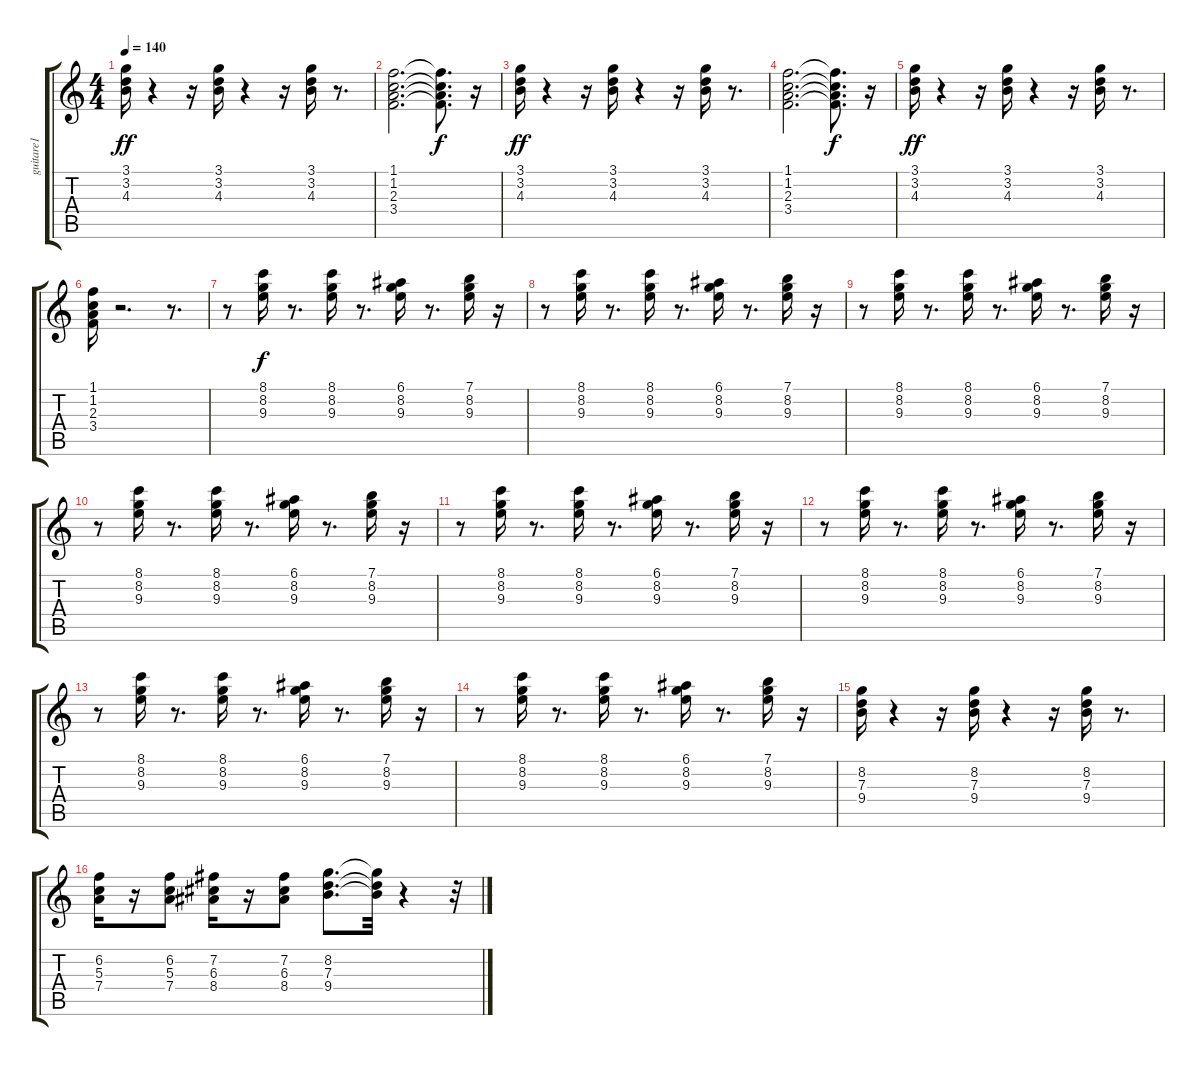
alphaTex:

\track ("guitare1" "guitare1") {instrument electricguitarclean}
\staff {score tabs}
\tuning (E4 B3 G3 D3 A2 E2) {hide}
\ts (4 4)
\tempo 140
\clef g2
\ks c
(3.1 3.2 4.3).16{dy ff} r.4 r.16 (3.1 3.2 4.3).16 r.4 r.16 (3.1 3.2 4.3).16 r.8{d} |
(1.1 1.2 2.3 3.4).2{d} (1.1{t} 1.2{t} 2.3{t} 3.4{t}).8{d dy f} r.16 |
(3.1 3.2 4.3).16{dy ff} r.4 r.16 (3.1 3.2 4.3).16 r.4 r.16 (3.1 3.2 4.3).16 r.8{d} |
(1.1 1.2 2.3 3.4).2{d} (1.1{t} 1.2{t} 2.3{t} 3.4{t}).8{d dy f} r.16 |
(3.1 3.2 4.3).16{dy ff} r.4 r.16 (3.1 3.2 4.3).16 r.4 r.16 (3.1 3.2 4.3).16 r.8{d} |
(1.1 1.2 2.3 3.4).16 r.2{d} r.8{d} |
r.8 (8.1 8.2 9.3).16{dy f} r.8{d} (8.1 8.2 9.3).16 r.8{d} (6.1 8.2 9.3).16 r.8{d} (7.1 8.2 9.3).16 r.16 |
r.8 (8.1 8.2 9.3).16 r.8{d} (8.1 8.2 9.3).16 r.8{d} (6.1 8.2 9.3).16 r.8{d} (7.1 8.2 9.3).16 r.16 |
r.8 (8.1 8.2 9.3).16 r.8{d} (8.1 8.2 9.3).16 r.8{d} (6.1 8.2 9.3).16 r.8{d} (7.1 8.2 9.3).16 r.16 |
r.8 (8.1 8.2 9.3).16 r.8{d} (8.1 8.2 9.3).16 r.8{d} (6.1 8.2 9.3).16 r.8{d} (7.1 8.2 9.3).16 r.16 |
r.8 (8.1 8.2 9.3).16 r.8{d} (8.1 8.2 9.3).16 r.8{d} (6.1 8.2 9.3).16 r.8{d} (7.1 8.2 9.3).16 r.16 |
r.8 (8.1 8.2 9.3).16 r.8{d} (8.1 8.2 9.3).16 r.8{d} (6.1 8.2 9.3).16 r.8{d} (7.1 8.2 9.3).16 r.16 |
r.8 (8.1 8.2 9.3).16 r.8{d} (8.1 8.2 9.3).16 r.8{d} (6.1 8.2 9.3).16 r.8{d} (7.1 8.2 9.3).16 r.16 |
r.8 (8.1 8.2 9.3).16 r.8{d} (8.1 8.2 9.3).16 r.8{d} (6.1 8.2 9.3).16 r.8{d} (7.1 8.2 9.3).16 r.16 |
(8.2 7.3 9.4).16 r.4 r.16 (8.2 7.3 9.4).16 r.4 r.16 (8.2 7.3 9.4).16 r.8{d} |
(6.2 5.3 7.4).16 r.16 (6.2 5.3 7.4).8 (7.2 6.3 8.4).16 r.16 (7.2 6.3 8.4).8 (8.2 7.3 9.4).8{d} (8.2{t} 7.3{t} 9.4{t}).32 r.4 r.32
